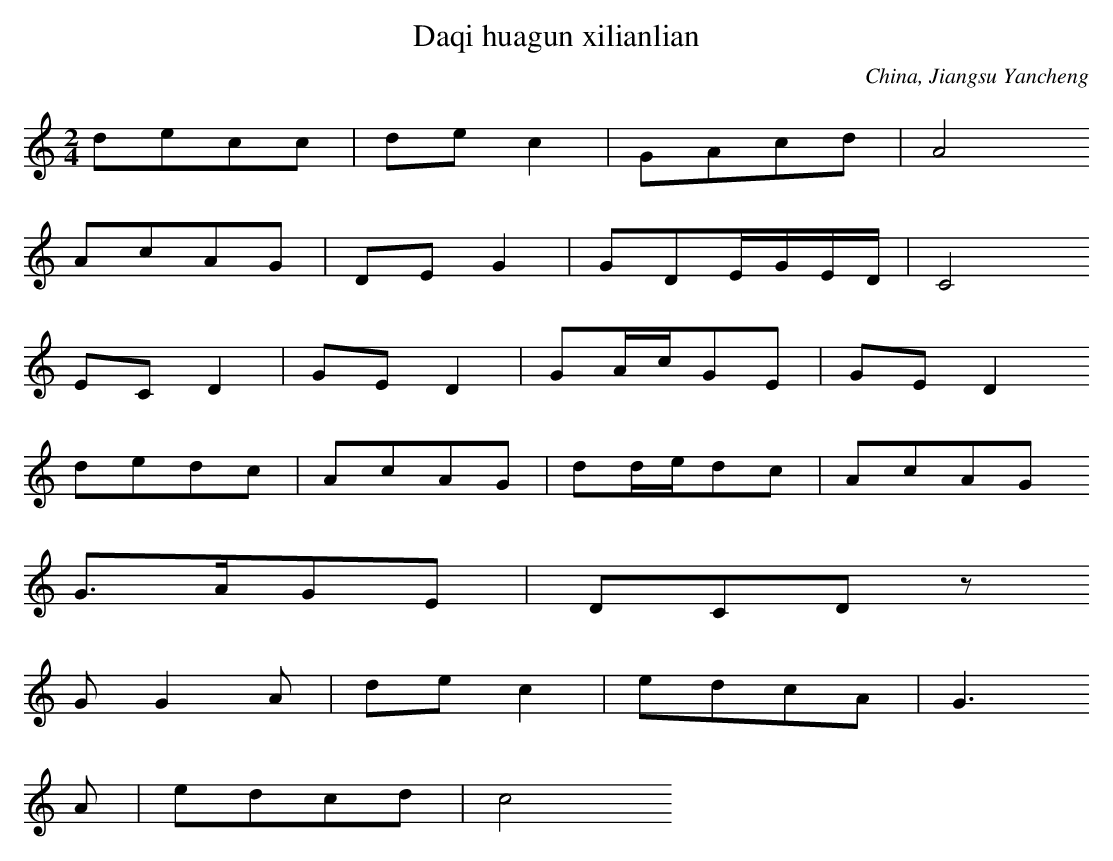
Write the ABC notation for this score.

X:1
T: Daqi huagun xilianlian
O: China, Jiangsu Yancheng
M: 2/4
L: 1/16
K: C
d2e2c2c2 | d2e2c4 | G2A2c2d2 | A8
A2c2A2G2 | D2E2G4 | G2D2EGED | C8
E2C2D4 | G2E2D4 | G2AcG2E2 | G2E2D4
d2e2d2c2 | A2c2A2G2 | d2ded2c2 | A2c2A2G2
G3AG2E2 | D2C2D2z2
G2G4A2 | d2e2c4 | e2d2c2A2 | G6
A2 | e2d2c2d2 | c8
